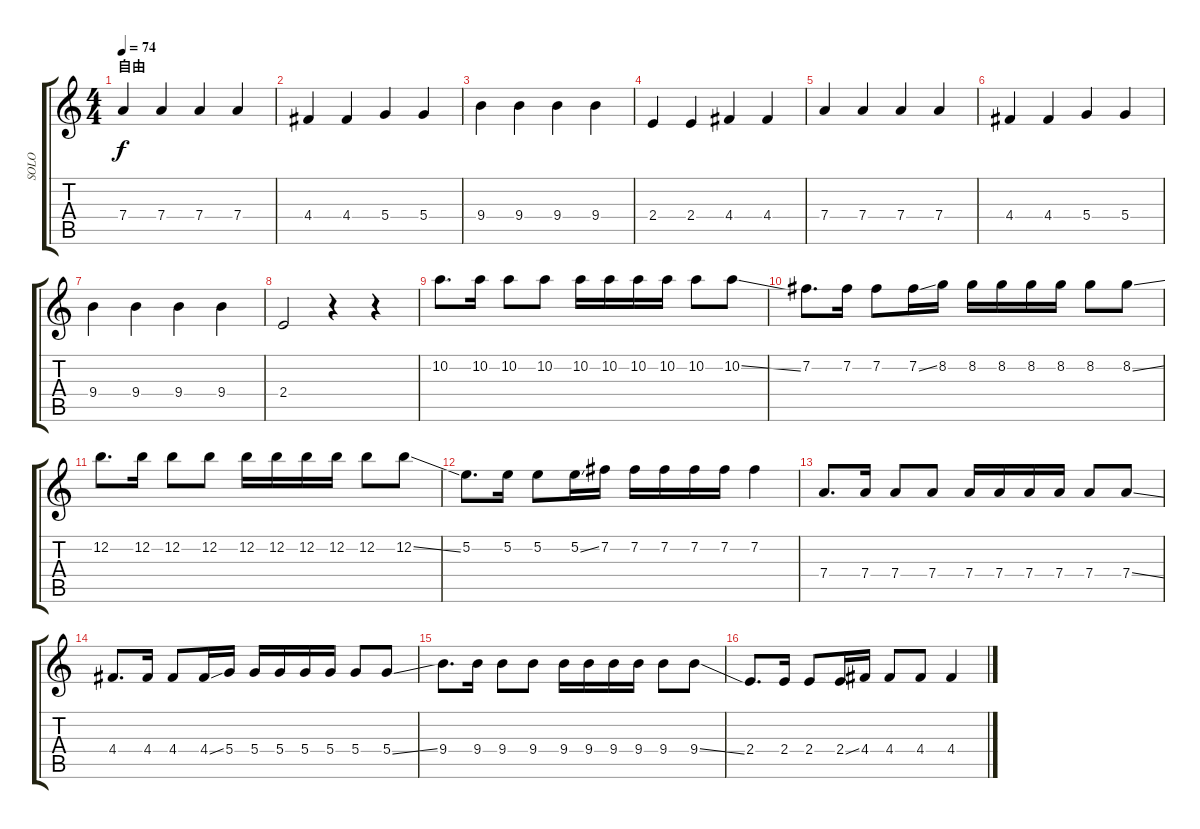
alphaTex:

\track ("SOLO" "SOLO") {instrument distortionguitar}
\staff {score tabs}
\tuning (E4 B3 G3 D3 A2 E2) {hide}
\ts (4 4)
\section ("" "自由")
\tempo 74
\clef g2
\ks c
7.4.4{dy f volume 12} 7.4.4 7.4.4 7.4.4 |
4.4.4 4.4.4 5.4.4 5.4.4 |
9.4.4 9.4.4 9.4.4 9.4.4 |
2.4.4 2.4.4 4.4.4 4.4.4 |
7.4.4 7.4.4 7.4.4 7.4.4 |
4.4.4 4.4.4 5.4.4 5.4.4 |
9.4.4 9.4.4 9.4.4 9.4.4 |
2.4.2 r.4 r.4 |
10.2.8{d volume 16} 10.2.16 10.2.8 10.2.8 10.2.16 10.2.16 10.2.16 10.2.16 10.2.8 10.2{ss}.8 |
7.2.8{d} 7.2.16 7.2.8 7.2{ss}.16 8.2.16 8.2.16 8.2.16 8.2.16 8.2.16 8.2.8 8.2{ss}.8 |
12.2.8{d} 12.2.16 12.2.8 12.2.8 12.2.16 12.2.16 12.2.16 12.2.16 12.2.8 12.2{ss}.8 |
5.2.8{d} 5.2.16 5.2.8 5.2{ss}.16 7.2.16 7.2.16 7.2.16 7.2.16 7.2.16 7.2.4 |
7.4.8{d} 7.4.16 7.4.8 7.4.8 7.4.16 7.4.16 7.4.16 7.4.16 7.4.8 7.4{ss}.8 |
4.4.8{d} 4.4.16 4.4.8 4.4{ss}.16 5.4.16 5.4.16 5.4.16 5.4.16 5.4.16 5.4.8 5.4{ss}.8 |
9.4.8{d} 9.4.16 9.4.8 9.4.8 9.4.16 9.4.16 9.4.16 9.4.16 9.4.8 9.4{ss}.8 |
2.4.8{d} 2.4.16 2.4.8{txt ""} 2.4{ss}.16 4.4.16 4.4.8 4.4.8 4.4.4
